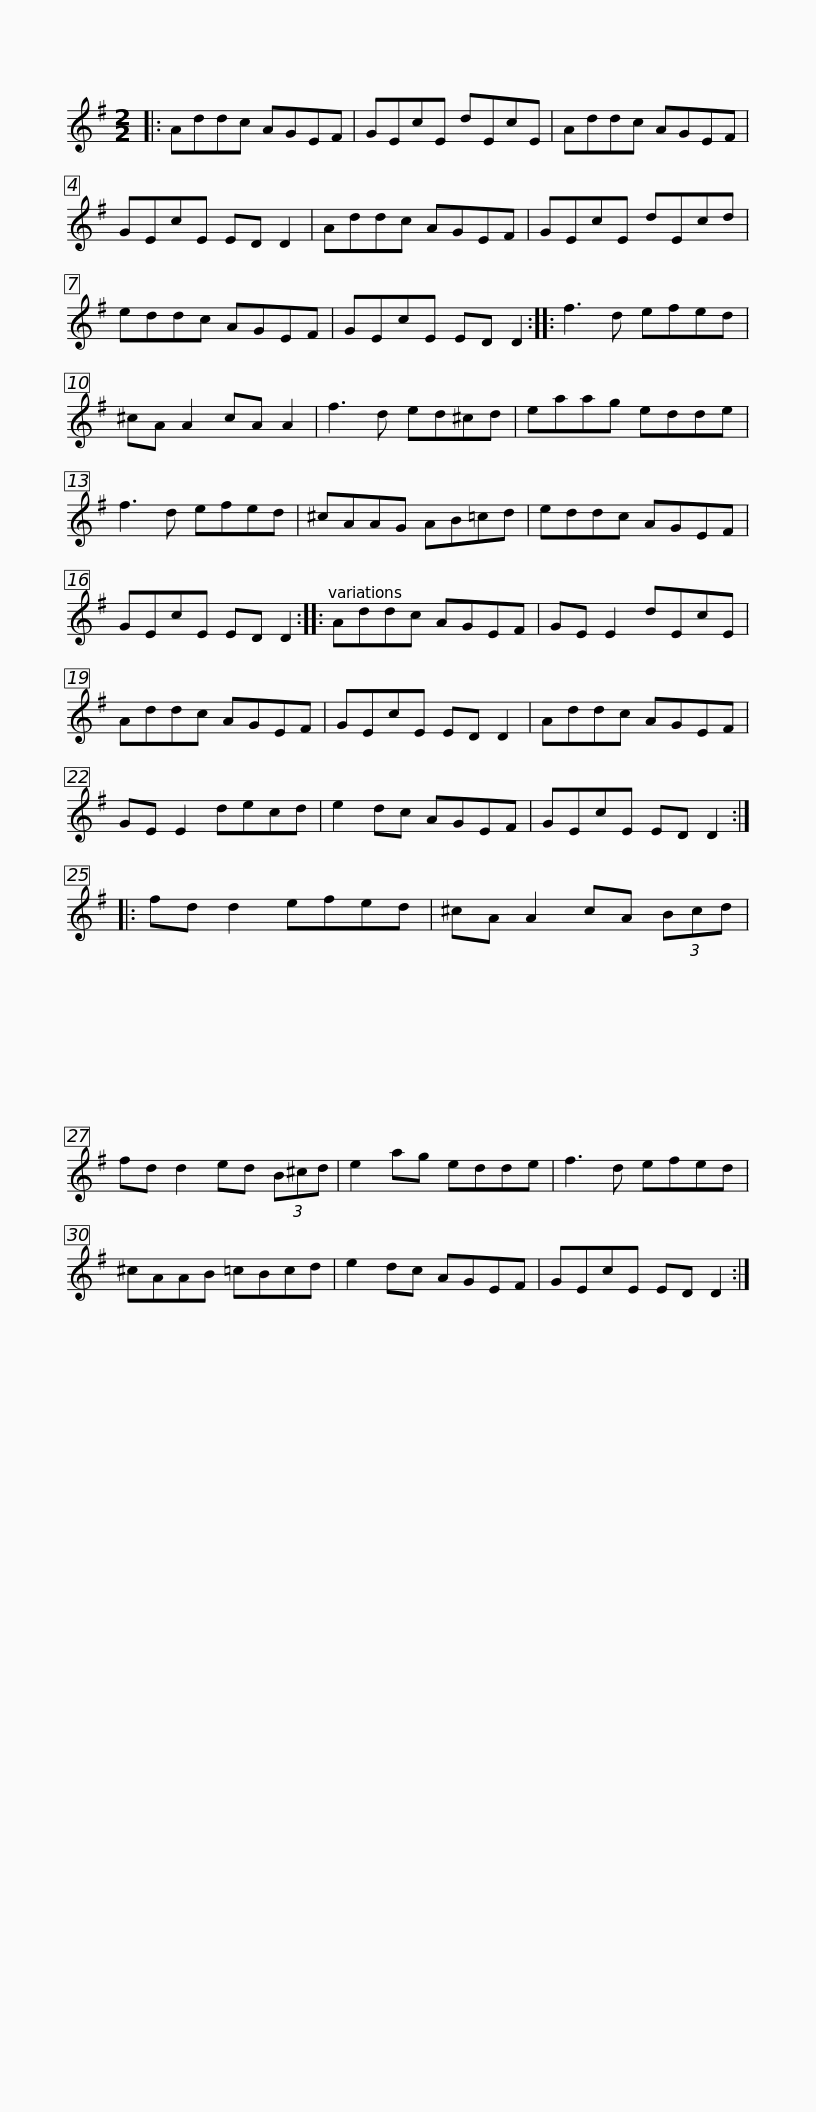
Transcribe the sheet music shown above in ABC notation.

X:1
L:1/8
M:2/2
I:linebreak $
K:G
V:1 treble
V:1
|: Addc AGEF | GEcE dEcE | Addc AGEF | GEcE ED D2 | Addc AGEF |$ %5
 GEcE dEcd | eddc AGEF | GEcE ED D2 :: f3 d efed | ^cA A2 cA A2 | %10
 f3 d ed^cd |$ eaag edde | f3 d efed | ^cAAG AB=cd | eddc AGEF | %15
 GEcE ED D2 ::$ Addc AGEF | GE E2 dEcE | Addc AGEF | GEcE ED D2 | %20
 Addc AGEF | GE E2 decd |$ e2 dc AGEF | GEcE ED D2 :: fd d2 efed | %25
 ^cA A2 cA (3Bcd | fd d2 ed (3B^cd |$ e2 ag edde | f3 d efed | ^cAAB =cBcd | %30
 e2 dc AGEF | GEcE ED D2 :| %32
